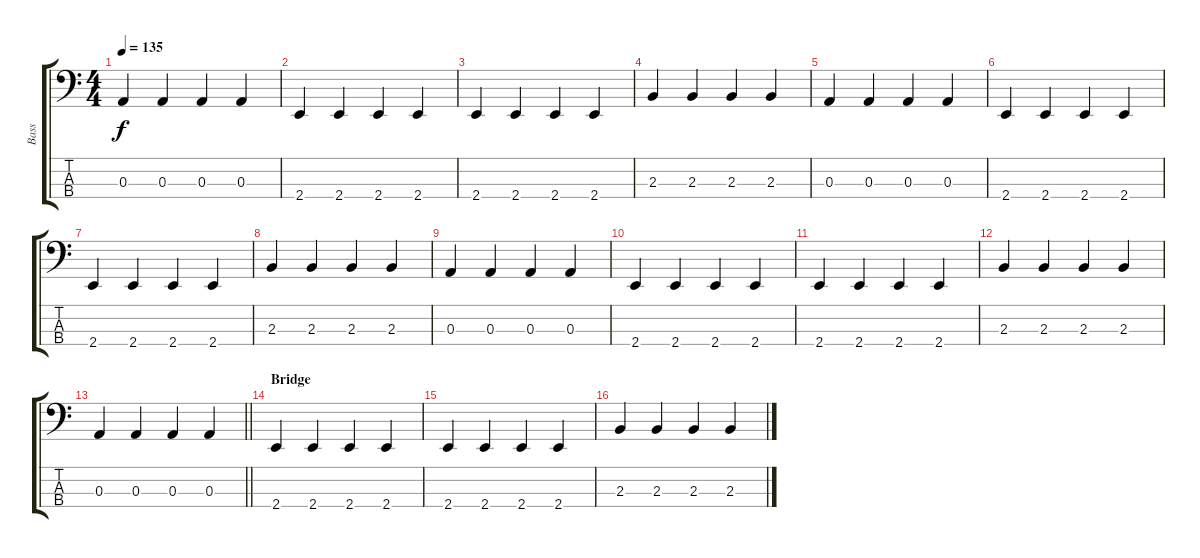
\track ("Bass" "Bass") {instrument electricbassfinger}
\staff {score tabs}
\tuning (G2 D2 A1 D1) {hide}
\ts (4 4)
\tempo 135
\clef f4
\ks c
0.3.4{dy f} 0.3.4 0.3.4 0.3.4 |
2.4.4 2.4.4 2.4.4 2.4.4 |
2.4.4 2.4.4 2.4.4 2.4.4 |
2.3.4 2.3.4 2.3.4 2.3.4 |
0.3.4 0.3.4 0.3.4 0.3.4 |
2.4.4 2.4.4 2.4.4 2.4.4 |
2.4.4 2.4.4 2.4.4 2.4.4 |
2.3.4 2.3.4 2.3.4 2.3.4 |
0.3.4 0.3.4 0.3.4 0.3.4 |
2.4.4 2.4.4 2.4.4 2.4.4 |
2.4.4 2.4.4 2.4.4 2.4.4 |
2.3.4 2.3.4 2.3.4 2.3.4 |
\barLineRight lightlight
0.3.4 0.3.4 0.3.4 0.3.4 |
\section ("" "Bridge")
2.4.4 2.4.4 2.4.4 2.4.4 |
2.4.4 2.4.4 2.4.4 2.4.4 |
2.3.4 2.3.4 2.3.4 2.3.4
